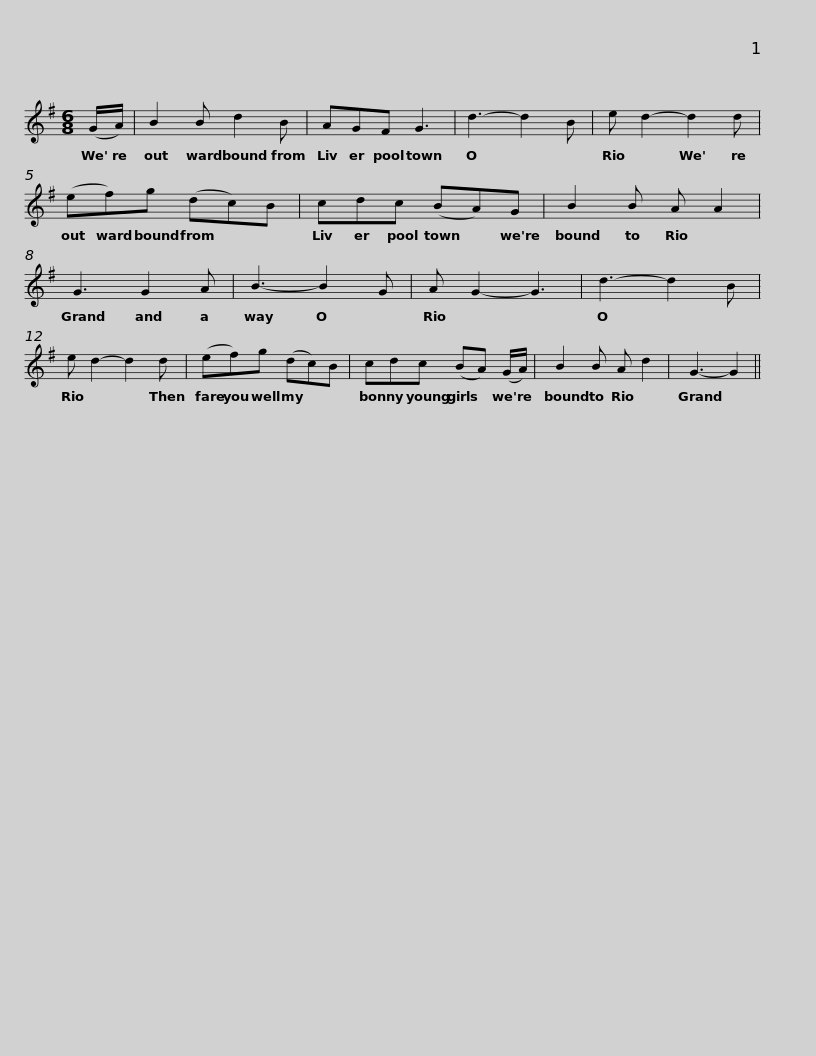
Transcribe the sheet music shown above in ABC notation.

X:1
L:1/8
M:6/8
I:linebreak $
K:G
V:1 treble
V:1
 (G/A/) | B2 B d2 B | AGF G3 | d3- d2 B | e d2- d2 d | %5
 (ef)g (dc)B |$ cdc (BA)G | B2 B A A2 | G3 G2 A | B3- B2 G | %10
 A G2- G3 | d3- d2 B | e d2- d2 d |$ (ef)g (dc)B | cdc (BA) (G/A/) | %15
 B2 B A d2 | G3- G2 || %17
